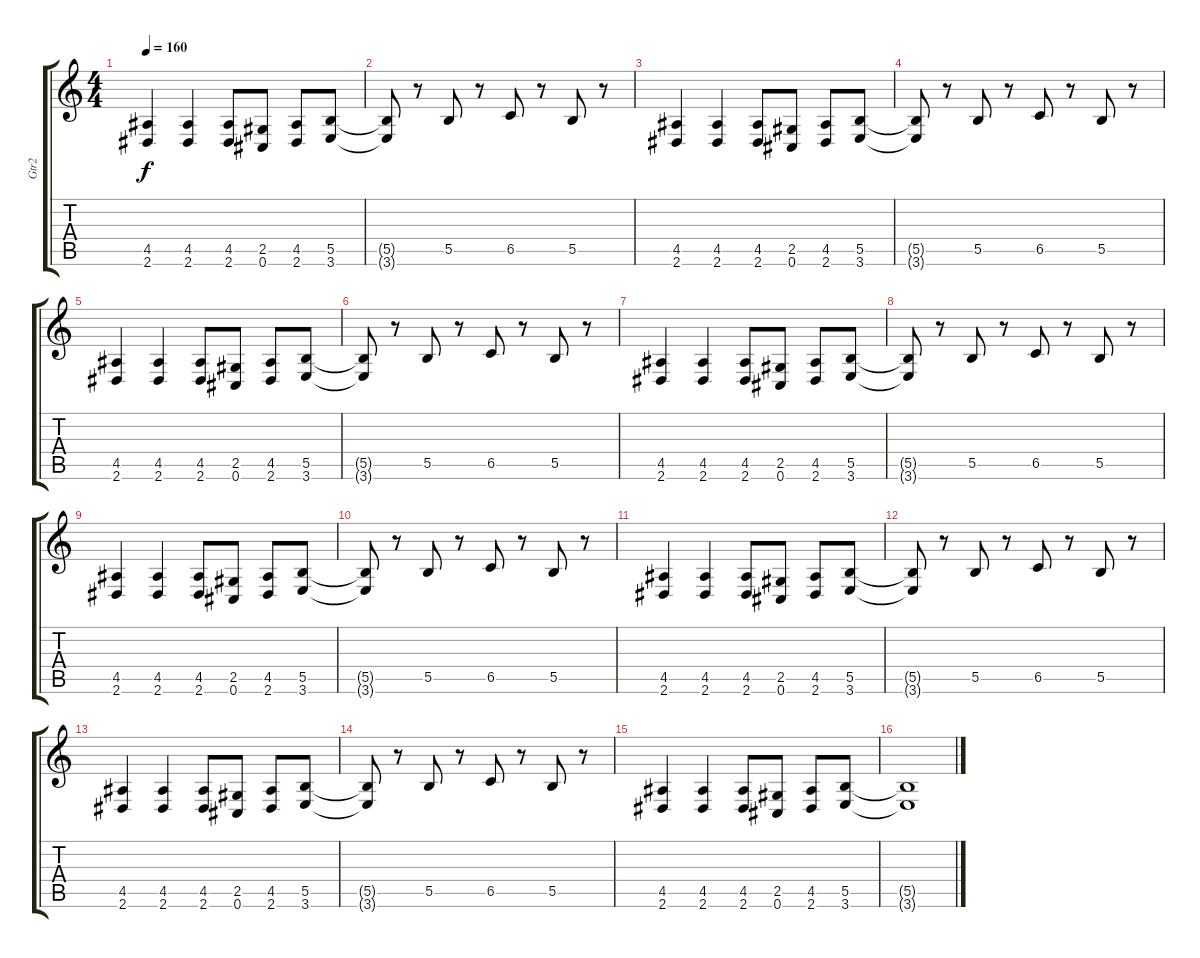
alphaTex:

\track ("Gtr2" "Gtr2") {instrument distortionguitar}
\staff {score tabs}
\tuning (Db4 Ab3 E3 B2 Gb2 Db2) {hide}
\ts (4 4)
\tempo 160
\clef g2
\ks c
(4.5 2.6).4{dy f} (4.5 2.6).4 (4.5 2.6).8 (2.5 0.6).8 (4.5 2.6).8 (5.5 3.6).8 |
(5.5{t} 3.6{t}).8 r.8 5.5.8 r.8 6.5.8 r.8 5.5.8 r.8 |
(4.5 2.6).4 (4.5 2.6).4 (4.5 2.6).8 (2.5 0.6).8 (4.5 2.6).8 (5.5 3.6).8 |
(5.5{t} 3.6{t}).8 r.8 5.5.8 r.8 6.5.8 r.8 5.5.8 r.8 |
(4.5 2.6).4 (4.5 2.6).4 (4.5 2.6).8 (2.5 0.6).8 (4.5 2.6).8 (5.5 3.6).8 |
(5.5{t} 3.6{t}).8 r.8 5.5.8 r.8 6.5.8 r.8 5.5.8 r.8 |
(4.5 2.6).4 (4.5 2.6).4 (4.5 2.6).8 (2.5 0.6).8 (4.5 2.6).8 (5.5 3.6).8 |
(5.5{t} 3.6{t}).8 r.8 5.5.8 r.8 6.5.8 r.8 5.5.8 r.8 |
(4.5 2.6).4 (4.5 2.6).4 (4.5 2.6).8 (2.5 0.6).8 (4.5 2.6).8 (5.5 3.6).8 |
(5.5{t} 3.6{t}).8 r.8 5.5.8 r.8 6.5.8 r.8 5.5.8 r.8 |
(4.5 2.6).4 (4.5 2.6).4 (4.5 2.6).8 (2.5 0.6).8 (4.5 2.6).8 (5.5 3.6).8 |
(5.5{t} 3.6{t}).8 r.8 5.5.8 r.8 6.5.8 r.8 5.5.8 r.8 |
(4.5 2.6).4 (4.5 2.6).4 (4.5 2.6).8 (2.5 0.6).8 (4.5 2.6).8 (5.5 3.6).8 |
(5.5{t} 3.6{t}).8 r.8 5.5.8 r.8 6.5.8 r.8 5.5.8 r.8 |
(4.5 2.6).4 (4.5 2.6).4 (4.5 2.6).8 (2.5 0.6).8 (4.5 2.6).8 (5.5 3.6).8 |
(5.5{t} 3.6{t}).1
